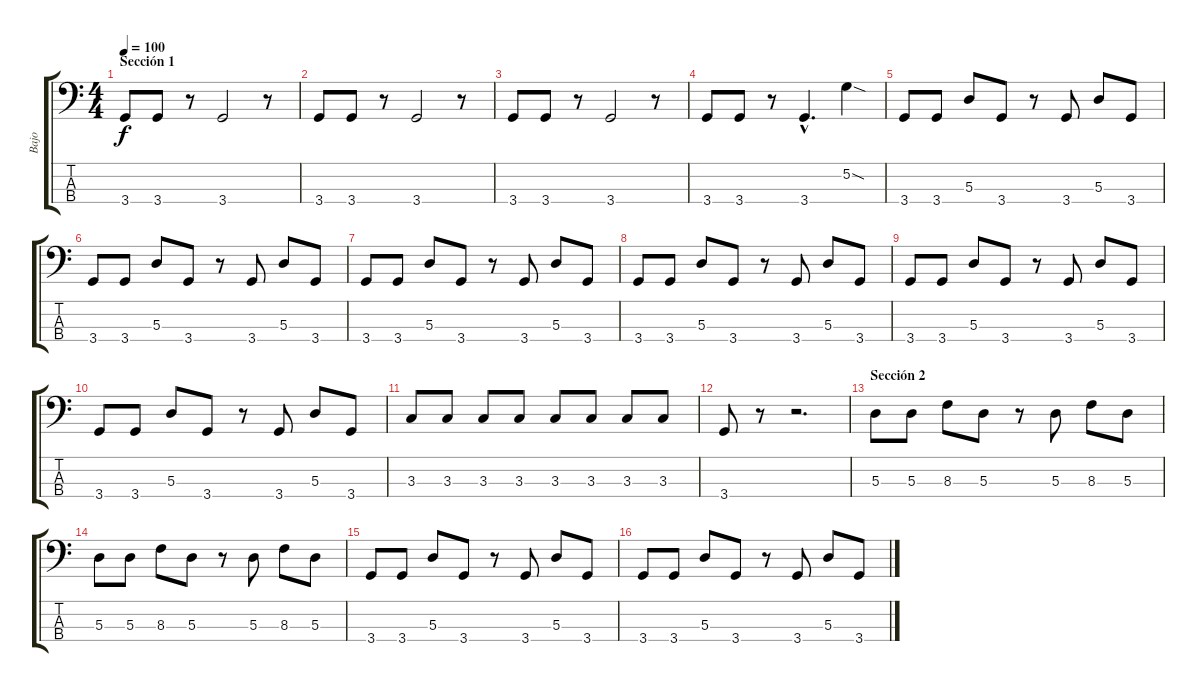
\track ("Bajo" "Bajo") {instrument electricbasspick}
\staff {score tabs}
\tuning (G2 D2 A1 E1) {hide}
\ts (4 4)
\section ("" "Sección 1")
\tempo 100
\clef f4
\ks c
3.4.8{dy f instrument electricbasspick} 3.4.8 r.8 3.4.2 r.8 |
3.4.8 3.4.8 r.8 3.4.2 r.8 |
3.4.8 3.4.8 r.8 3.4.2 r.8 |
3.4.8 3.4.8 r.8 3.4{hac}.4{d} 5.2{sod}.4 |
3.4.8 3.4.8 5.3.8 3.4.8 r.8 3.4.8 5.3.8 3.4.8 |
3.4.8 3.4.8 5.3.8 3.4.8 r.8 3.4.8 5.3.8 3.4.8 |
3.4.8 3.4.8 5.3.8 3.4.8 r.8 3.4.8 5.3.8 3.4.8 |
3.4.8 3.4.8 5.3.8 3.4.8 r.8 3.4.8 5.3.8 3.4.8 |
3.4.8 3.4.8 5.3.8 3.4.8 r.8 3.4.8 5.3.8 3.4.8 |
3.4.8 3.4.8 5.3.8 3.4.8 r.8 3.4.8 5.3.8 3.4.8 |
3.3.8 3.3.8 3.3.8 3.3.8 3.3.8 3.3.8 3.3.8 3.3.8 |
3.4.8 r.8 r.2{d} |
\section ("" "Sección 2")
5.3.8 5.3.8 8.3.8 5.3.8 r.8 5.3.8 8.3.8 5.3.8 |
5.3.8 5.3.8 8.3.8 5.3.8 r.8 5.3.8 8.3.8 5.3.8 |
3.4.8 3.4.8 5.3.8 3.4.8 r.8 3.4.8 5.3.8 3.4.8 |
3.4.8 3.4.8 5.3.8 3.4.8 r.8 3.4.8 5.3.8 3.4.8
